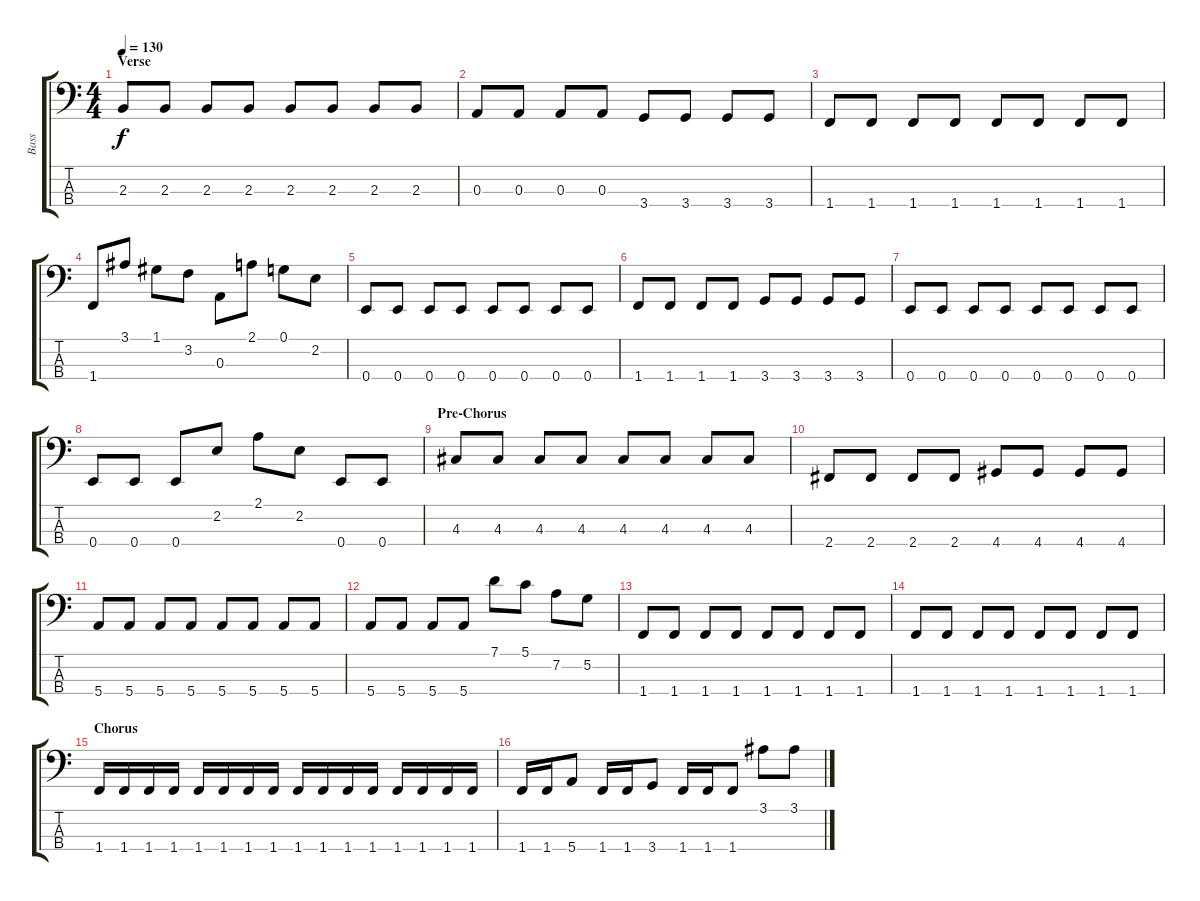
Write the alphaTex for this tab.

\track ("Bass" "Bass") {instrument electricbassfinger}
\staff {score tabs}
\tuning (G2 D2 A1 E1) {hide}
\ts (4 4)
\section ("" "Verse")
\tempo 130
\clef f4
\ks c
2.3.8{dy f} 2.3.8 2.3.8 2.3.8 2.3.8 2.3.8 2.3.8 2.3.8 |
0.3.8 0.3.8 0.3.8 0.3.8 3.4.8 3.4.8 3.4.8 3.4.8 |
1.4.8 1.4.8 1.4.8 1.4.8 1.4.8 1.4.8 1.4.8 1.4.8 |
1.4.8 3.1.8 1.1.8 3.2.8 0.3.8 2.1.8 0.1.8 2.2.8 |
0.4.8 0.4.8 0.4.8 0.4.8 0.4.8 0.4.8 0.4.8 0.4.8 |
1.4.8 1.4.8 1.4.8 1.4.8 3.4.8 3.4.8 3.4.8 3.4.8 |
0.4.8 0.4.8 0.4.8 0.4.8 0.4.8 0.4.8 0.4.8 0.4.8 |
0.4.8 0.4.8 0.4.8 2.2.8 2.1.8 2.2.8 0.4.8 0.4.8 |
\section ("" "Pre-Chorus")
4.3.8 4.3.8 4.3.8 4.3.8 4.3.8 4.3.8 4.3.8 4.3.8 |
2.4.8 2.4.8 2.4.8 2.4.8 4.4.8 4.4.8 4.4.8 4.4.8 |
5.4.8 5.4.8 5.4.8 5.4.8 5.4.8 5.4.8 5.4.8 5.4.8 |
5.4.8 5.4.8 5.4.8 5.4.8 7.1.8 5.1.8 7.2.8 5.2.8 |
1.4.8 1.4.8 1.4.8 1.4.8 1.4.8 1.4.8 1.4.8 1.4.8 |
1.4.8 1.4.8 1.4.8 1.4.8 1.4.8 1.4.8 1.4.8 1.4.8 |
\section ("" "Chorus")
1.4.16 1.4.16 1.4.16 1.4.16 1.4.16 1.4.16 1.4.16 1.4.16 1.4.16 1.4.16 1.4.16 1.4.16 1.4.16 1.4.16 1.4.16 1.4.16 |
1.4.16 1.4.16 5.4.8 1.4.16 1.4.16 3.4.8 1.4.16 1.4.16 1.4.8 3.1.8 3.1.8
